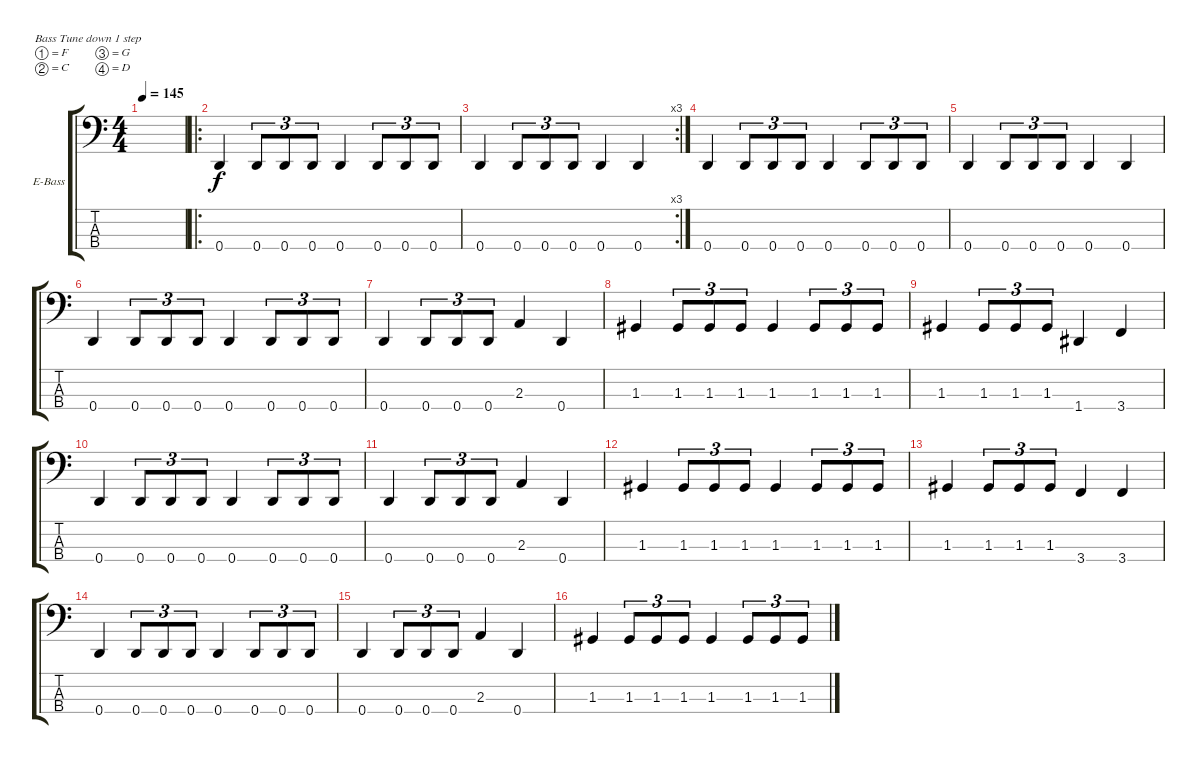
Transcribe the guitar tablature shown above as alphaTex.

\defaultSystemsLayout 4
\bracketExtendMode groupsimilarinstruments
\firstSystemTrackNameOrientation horizontal
\otherSystemsTrackNameOrientation horizontal
\track ("Electric Bass" "E-Bass") {instrument electricbassfinger}
\staff {score tabs}
\tuning (F2 C2 G1 D1)
\ts (4 4)
\tempo 145
\clef f4
\scale
0.453125
\ks c
|
\ro
\scale
0.285156 0.4.4 0.4.8{tu (3 2)} 0.4.8{tu (3 2)} 0.4.8{tu (3 2)} 0.4.4 0.4.8{tu (3 2)} 0.4.8{tu (3 2)} 0.4.8{tu (3 2)} |
\rc 3
\scale
0.261719 0.4.4 0.4.8{tu (3 2)} 0.4.8{tu (3 2)} 0.4.8{tu (3 2)} 0.4.4 0.4.4 |
\scale
0.333333 0.4.4 0.4.8{tu (3 2)} 0.4.8{tu (3 2)} 0.4.8{tu (3 2)} 0.4.4 0.4.8{tu (3 2)} 0.4.8{tu (3 2)} 0.4.8{tu (3 2)} |
\scale
0.333333 0.4.4 0.4.8{tu (3 2)} 0.4.8{tu (3 2)} 0.4.8{tu (3 2)} 0.4.4 0.4.4 |
\scale
0.333333 0.4.4 0.4.8{tu (3 2)} 0.4.8{tu (3 2)} 0.4.8{tu (3 2)} 0.4.4 0.4.8{tu (3 2)} 0.4.8{tu (3 2)} 0.4.8{tu (3 2)} |
\scale
0.333333 0.4.4 0.4.8{tu (3 2)} 0.4.8{tu (3 2)} 0.4.8{tu (3 2)} 2.3.4 0.4.4 |
\scale
0.333333 1.3.4 1.3.8{tu (3 2)} 1.3.8{tu (3 2)} 1.3.8{tu (3 2)} 1.3.4 1.3.8{tu (3 2)} 1.3.8{tu (3 2)} 1.3.8{tu (3 2)} |
\scale
0.333333 1.3.4 1.3.8{tu (3 2)} 1.3.8{tu (3 2)} 1.3.8{tu (3 2)} 1.4.4 3.4.4 |
\scale
0.333333 0.4.4 0.4.8{tu (3 2)} 0.4.8{tu (3 2)} 0.4.8{tu (3 2)} 0.4.4 0.4.8{tu (3 2)} 0.4.8{tu (3 2)} 0.4.8{tu (3 2)} |
\scale
0.333333 0.4.4 0.4.8{tu (3 2)} 0.4.8{tu (3 2)} 0.4.8{tu (3 2)} 2.3.4 0.4.4 |
\scale
0.333333 1.3.4 1.3.8{tu (3 2)} 1.3.8{tu (3 2)} 1.3.8{tu (3 2)} 1.3.4 1.3.8{tu (3 2)} 1.3.8{tu (3 2)} 1.3.8{tu (3 2)} |
\scale
0.333333 1.3.4 1.3.8{tu (3 2)} 1.3.8{tu (3 2)} 1.3.8{tu (3 2)} 3.4.4 3.4.4 |
\scale
0.333333 0.4.4 0.4.8{tu (3 2)} 0.4.8{tu (3 2)} 0.4.8{tu (3 2)} 0.4.4 0.4.8{tu (3 2)} 0.4.8{tu (3 2)} 0.4.8{tu (3 2)} |
\scale
0.333333 0.4.4 0.4.8{tu (3 2)} 0.4.8{tu (3 2)} 0.4.8{tu (3 2)} 2.3.4 0.4.4 |
\scale
0.333333 1.3.4 1.3.8{tu (3 2)} 1.3.8{tu (3 2)} 1.3.8{tu (3 2)} 1.3.4 1.3.8{tu (3 2)} 1.3.8{tu (3 2)} 1.3.8{tu (3 2)}
